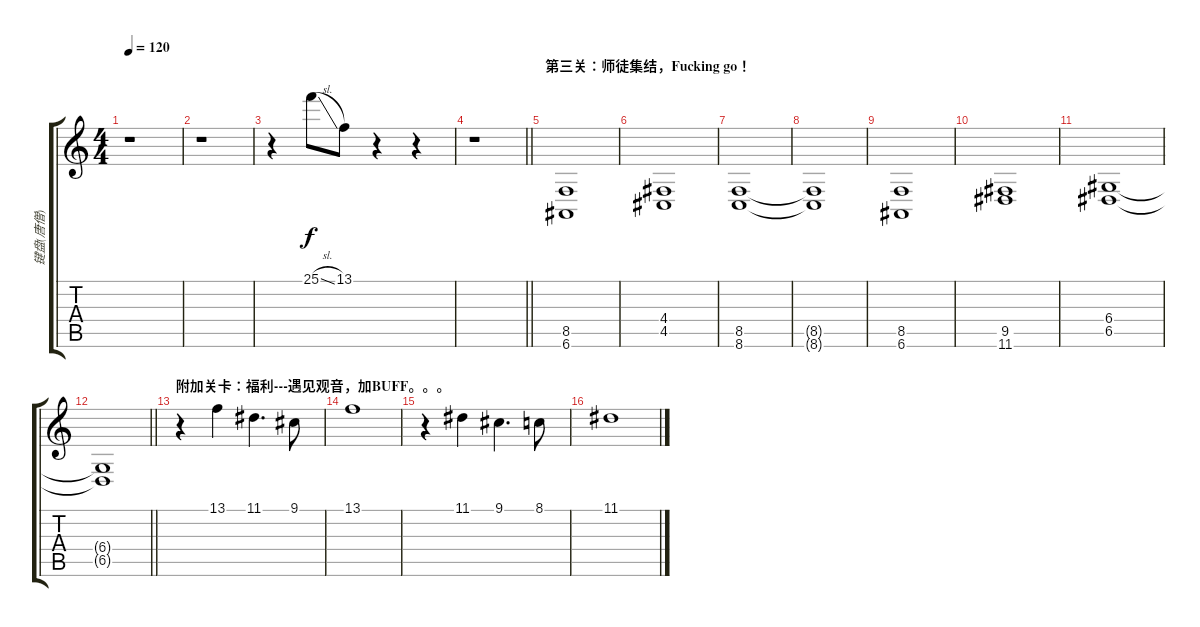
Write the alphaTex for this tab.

\track ("键盘(唐僧)" "键盘(唐僧)") {instrument choiraahs}
\staff {score tabs}
\tuning (E4 B3 G3 D3 A2 E2) {hide}
\ts (4 4)
\tempo 120
\clef g2
\ks c
r.1{dy f} |
r.1 |
r.4 25.1{sl}.8 13.1.8 r.4 r.4 |
\barLineRight lightlight
r.1 |
\section ("" "第三关：师徒集结，Fucking go！")
(8.5 6.6).1{volume 10} |
(4.4 4.5).1 |
(8.5 8.6).1 |
(8.5{t} 8.6{t}).1 |
(8.5 6.6).1 |
(9.5 11.6).1 |
(6.4 6.5).1 |
\barLineRight lightlight
(6.4{t} 6.5{t}).1 |
\section ("" "附加关卡：福利---遇见观音，加BUFF。。。")
r.4{volume 13 balance 4} 13.1.4 11.1.4{d} 9.1.8 |
13.1.1 |
r.4 11.1.4 9.1.4{d} 8.1.8 |
11.1.1
